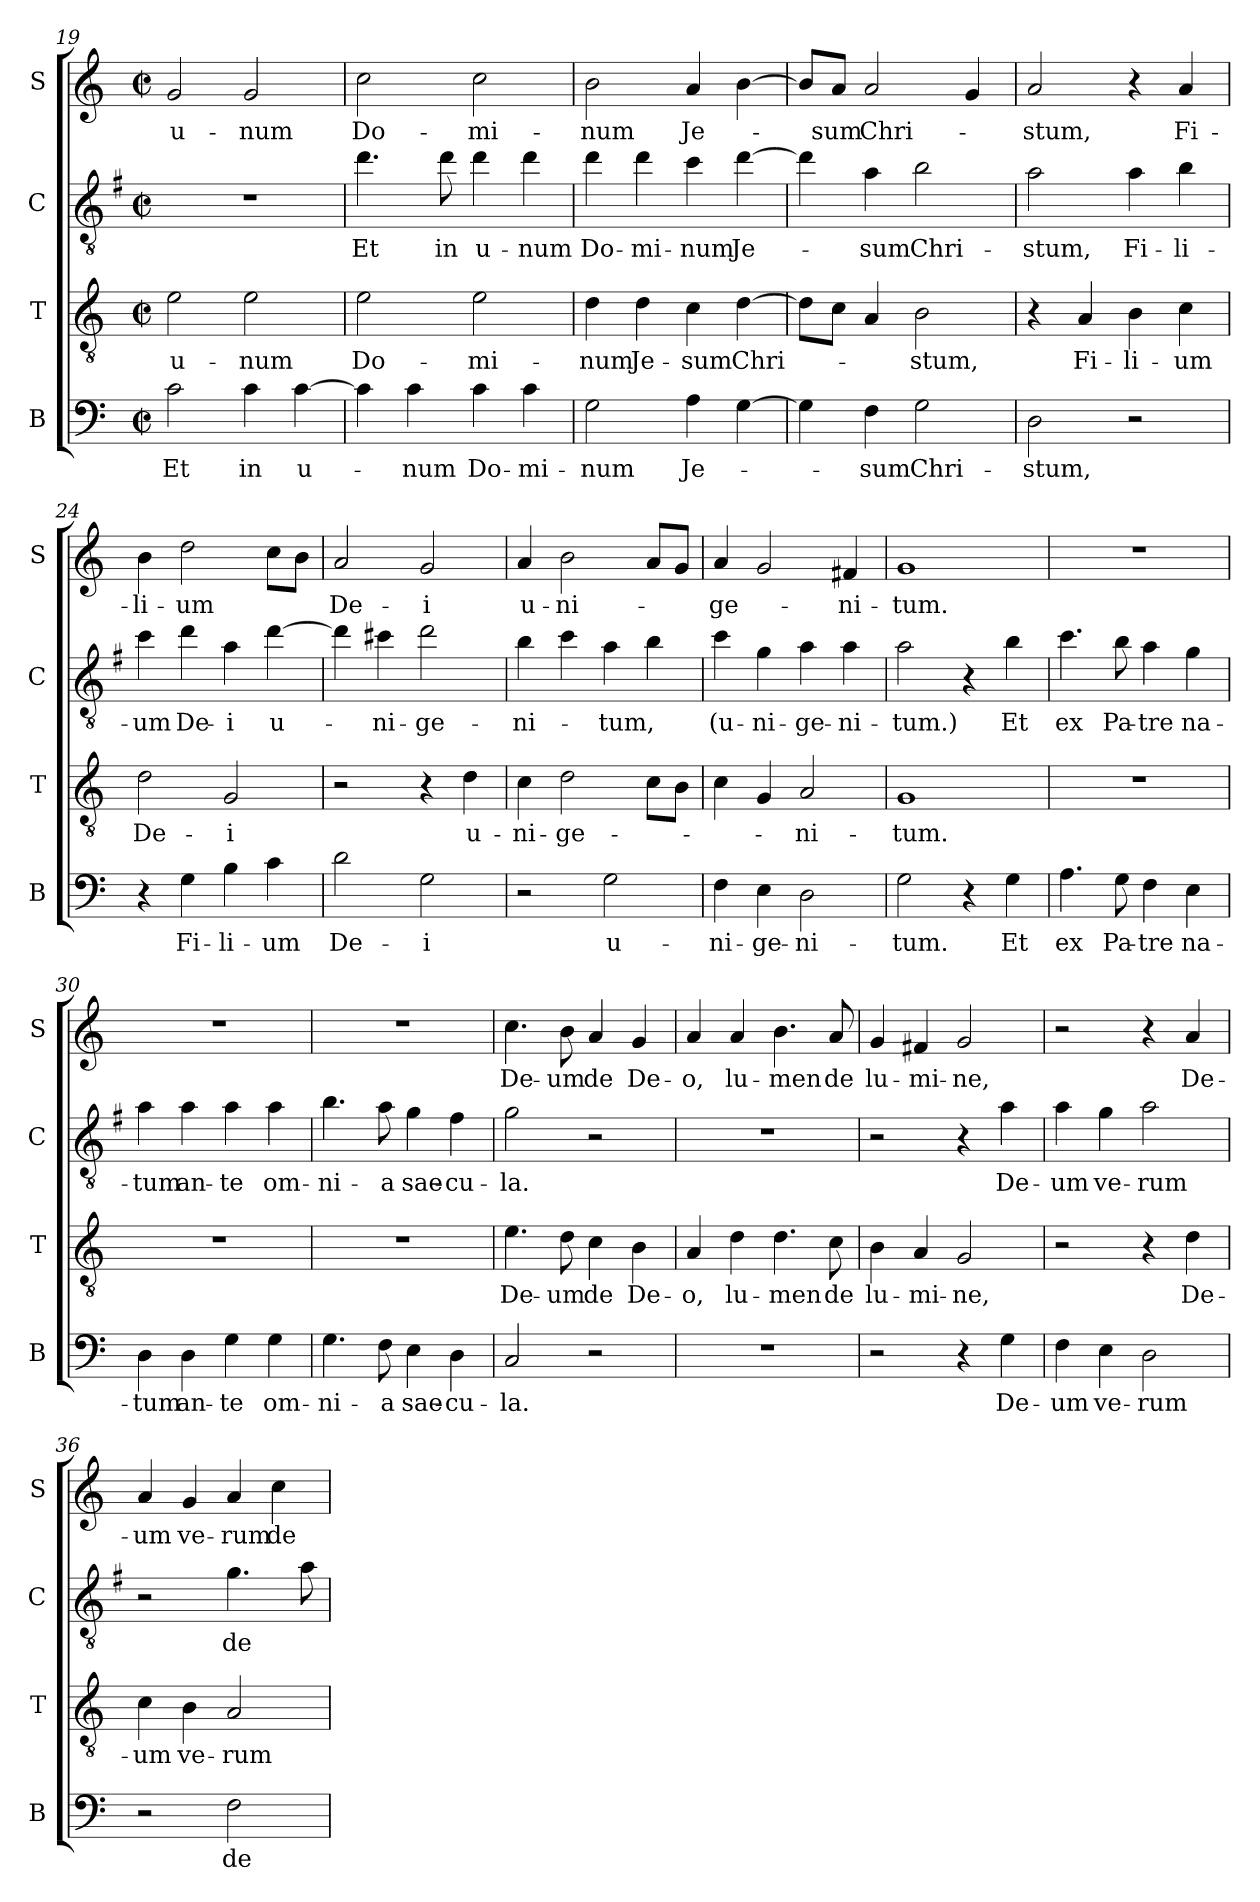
**kern	**text	**kern	**text	**kern	**text	**kern	**text
*part4	*part4	*part3	*part3	*part2	*part2	*part1	*part1
*staff4	*staff4	*staff3	*staff3	*staff2	*staff2	*staff1	*staff1
*I"B	*	*I"T	*	*I"C	*	*I"S	*
*I'B	*	*I'T	*	*I'C	*	*I'S	*
!!LO:LB:g=z
*clefF4	*	*clefGv2	*	*clefGv2	*	*clefG2	*
*	*	*	*	*ITrd4c7	*	*	*
*k[]	*	*k[]	*	*k[]	*	*k[]	*
*M2/2	*	*M2/2	*	*M2/2	*	*M2/2	*
*met(c|)	*	*met(c|)	*	*met(c|)	*	*met(c|)	*
=19	=19	=19	=19	=19	=19	=19	=19
!	!LO:LY:b	!	!LO:LY:b	!	!	!	!LO:LY:b
2c\	Et	2e\	u-	1r	.	2g/	u-
!	!LO:LY:b	!	!LO:LY:b	!	!	!	!LO:LY:b
4c\	in	2e\	-num	.	.	2g/	-num
!	!LO:LY:b	!	!	!	!	!	!
[4c\	u-	.	.	.	.	.	.
=20	=20	=20	=20	=20	=20	=20	=20
!	!	!	!LO:LY:b	!	!LO:LY:b	!	!LO:LY:b
4c\]	.	2e\	Do-	4.g\	Et	2cc\	Do-
!	!LO:LY:b	!	!	!	!	!	!
4c\	-num	.	.	.	.	.	.
!	!	!	!	!	!LO:LY:b	!	!
.	.	.	.	8g\	in	.	.
!	!LO:LY:b	!	!LO:LY:b	!	!LO:LY:b	!	!LO:LY:b
4c\	Do-	2e\	-mi-	4g\	u-	2cc\	-mi-
!	!LO:LY:b	!	!	!	!LO:LY:b	!	!
4c\	-mi-	.	.	4g\	-num	.	.
=21	=21	=21	=21	=21	=21	=21	=21
!	!LO:LY:b	!	!LO:LY:b	!	!LO:LY:b	!	!LO:LY:b
2G\	-num	4d\	-num	4g\	Do-	2b\	-num
!	!	!	!LO:LY:b	!	!LO:LY:b	!	!
.	.	4d\	Je-	4g\	-mi-	.	.
!	!LO:LY:b	!	!LO:LY:b	!	!LO:LY:b	!	!LO:LY:b
4A\	Je-	4c\	-sum	4f\	-num	4a/	Je-
!	!	!	!LO:LY:b	!	!LO:LY:b	!	!
[4G\	.	[4d\	Chri-	[4g\	Je-	[4b\	.
=22	=22	=22	=22	=22	=22	=22	=22
4G\]	.	8d\L]	.	4g\]	.	8b/L]	.
!	!	!	!	!	!	!	!LO:LY:b
.	.	8c\J	.	.	.	8a/J	-sum
!	!LO:LY:b	!	!	!	!LO:LY:b	!	!LO:LY:b
4F\	-sum	4A/	.	4d\	-sum	2a/	Chri-
!	!LO:LY:b	!	!LO:LY:b	!	!LO:LY:b	!	!
2G\	Chri-	2B\	-stum,	2e\	Chri-	.	.
.	.	.	.	.	.	4g/	.
=23	=23	=23	=23	=23	=23	=23	=23
!	!LO:LY:b	!	!	!	!LO:LY:b	!	!LO:LY:b
2D\	-stum,	4r	.	2d\	-stum,	2a/	-stum,
!	!	!	!LO:LY:b	!	!	!	!
.	.	4A/	Fi-	.	.	.	.
!	!	!	!LO:LY:b	!	!LO:LY:b	!	!
2r	.	4B\	-li-	4d\	Fi-	4r	.
!	!	!	!LO:LY:b	!	!LO:LY:b	!	!LO:LY:b
.	.	4c\	-um	4e\	-li-	4a/	Fi-
!!LO:LB:g=z
=24	=24	=24	=24	=24	=24	=24	=24
!	!	!	!LO:LY:b	!	!LO:LY:b	!	!LO:LY:b
4r	.	2d\	De-	4f\	-um	4b\	-li-
!	!LO:LY:b	!	!	!	!LO:LY:b	!	!LO:LY:b
4G\	Fi-	.	.	4g\	De-	2dd\	-um
!	!LO:LY:b	!	!LO:LY:b	!	!LO:LY:b	!	!
4B\	-li-	2G/	-i	4d\	-i	.	.
!	!LO:LY:b	!	!	!	!LO:LY:b	!	!
4c\	-um	.	.	[4g\	u-	8cc\L	.
.	.	.	.	.	.	8b\J	.
=25	=25	=25	=25	=25	=25	=25	=25
!	!LO:LY:b	!	!	!	!	!	!LO:LY:b
2d\	De-	2r	.	4g\]	.	2a/	De-
!	!	!	!	!	!LO:LY:b	!	!
.	.	.	.	4f#X\	-ni-	.	.
!	!LO:LY:b	!	!	!	!LO:LY:b	!	!LO:LY:b
2G\	-i	4r	.	2g\	-ge-	2g/	-i
!	!	!	!LO:LY:b	!	!	!	!
.	.	4d\	u-	.	.	.	.
=26	=26	=26	=26	=26	=26	=26	=26
!	!	!	!LO:LY:b	!	!LO:LY:b	!	!LO:LY:b
2r	.	4c\	-ni-	4e\	-ni-	4a/	u-
!	!	!	!LO:LY:b	!	!	!	!LO:LY:b
.	.	2d\	-ge-	4f\	.	2b\	-ni-
!	!LO:LY:b	!	!	!	!LO:LY:b	!	!
2G\	u-	.	.	4d\	-tum,	.	.
.	.	8c\L	.	4e\	.	8a/L	.
.	.	8B\J	.	.	.	8g/J	.
=27	=27	=27	=27	=27	=27	=27	=27
!	!LO:LY:b	!	!	!	!LO:LY:b	!	!LO:LY:b
4F\	-ni-	4c\	.	4f\	(u-	4a/	-ge-
!	!LO:LY:b	!	!	!	!LO:LY:b	!	!
4E\	-ge-	4G/	.	4c\	-ni-	2g/	.
!	!LO:LY:b	!	!LO:LY:b	!	!LO:LY:b	!	!
2D\	-ni-	2A/	-ni-	4d\	-ge-	.	.
!	!	!	!	!	!LO:LY:b	!	!LO:LY:b
.	.	.	.	4d\	-ni-	4f#X/	-ni-
=28	=28	=28	=28	=28	=28	=28	=28
!	!LO:LY:b	!	!LO:LY:b	!	!LO:LY:b	!	!LO:LY:b
2G\	-tum.	1G	-tum.	2d\	-tum.)	1g	-tum.
4r	.	.	.	4r	.	.	.
!	!LO:LY:b	!	!	!	!LO:LY:b	!	!
4G\	Et	.	.	4e\	Et	.	.
=29	=29	=29	=29	=29	=29	=29	=29
!	!LO:LY:b	!	!	!	!LO:LY:b	!	!
4.A\	ex	1r	.	4.f\	ex	1r	.
!	!LO:LY:b	!	!	!	!LO:LY:b	!	!
8G\	Pa-	.	.	8e\	Pa-	.	.
!	!LO:LY:b	!	!	!	!LO:LY:b	!	!
4F\	-tre	.	.	4d\	-tre	.	.
!	!LO:LY:b	!	!	!	!LO:LY:b	!	!
4E\	na-	.	.	4c\	na-	.	.
!!LO:PB:g=z
=30	=30	=30	=30	=30	=30	=30	=30
!	!LO:LY:b	!	!	!	!LO:LY:b	!	!
4D\	-tum	1r	.	4d\	-tum	1r	.
!	!LO:LY:b	!	!	!	!LO:LY:b	!	!
4D\	an-	.	.	4d\	an-	.	.
!	!LO:LY:b	!	!	!	!LO:LY:b	!	!
4G\	-te	.	.	4d\	-te	.	.
!	!LO:LY:b	!	!	!	!LO:LY:b	!	!
4G\	om-	.	.	4d\	om-	.	.
=31	=31	=31	=31	=31	=31	=31	=31
!	!LO:LY:b	!	!	!	!LO:LY:b	!	!
4.G\	-ni-	1r	.	4.e\	-ni-	1r	.
!	!LO:LY:b	!	!	!	!LO:LY:b	!	!
8F\	-a	.	.	8d\	-a	.	.
!	!LO:LY:b	!	!	!	!LO:LY:b	!	!
4E\	sae-	.	.	4c\	sae-	.	.
!	!LO:LY:b	!	!	!	!LO:LY:b	!	!
4D\	-cu-	.	.	4B\	-cu-	.	.
=32	=32	=32	=32	=32	=32	=32	=32
!	!LO:LY:b	!	!LO:LY:b	!	!LO:LY:b	!	!LO:LY:b
2C/	-la.	4.e\	De-	2c\	-la.	4.cc\	De-
!	!	!	!LO:LY:b	!	!	!	!LO:LY:b
.	.	8d\	-um	.	.	8b\	-um
!	!	!	!LO:LY:b	!	!	!	!LO:LY:b
2r	.	4c\	de	2r	.	4a/	de
!	!	!	!LO:LY:b	!	!	!	!LO:LY:b
.	.	4B\	De-	.	.	4g/	De-
=33	=33	=33	=33	=33	=33	=33	=33
!	!	!	!LO:LY:b	!	!	!	!LO:LY:b
1r	.	4A/	-o,	1r	.	4a/	-o,
!	!	!	!LO:LY:b	!	!	!	!LO:LY:b
.	.	4d\	lu-	.	.	4a/	lu-
!	!	!	!LO:LY:b	!	!	!	!LO:LY:b
.	.	4.d\	-men	.	.	4.b\	-men
!	!	!	!LO:LY:b	!	!	!	!LO:LY:b
.	.	8c\	de	.	.	8a/	de
=34	=34	=34	=34	=34	=34	=34	=34
!	!	!	!LO:LY:b	!	!	!	!LO:LY:b
2r	.	4B\	lu-	2r	.	4g/	lu-
!	!	!	!LO:LY:b	!	!	!	!LO:LY:b
.	.	4A/	-mi-	.	.	4f#X/	-mi-
!	!	!	!LO:LY:b	!	!	!	!LO:LY:b
4r	.	2G/	-ne,	4r	.	2g/	-ne,
!	!LO:LY:b	!	!	!	!LO:LY:b	!	!
4G\	De-	.	.	4d\	De-	.	.
!!LO:LB:g=z
=35	=35	=35	=35	=35	=35	=35	=35
!	!LO:LY:b	!	!	!	!LO:LY:b	!	!
4F\	-um	2r	.	4d\	-um	2r	.
!	!LO:LY:b	!	!	!	!LO:LY:b	!	!
4E\	ve-	.	.	4c\	ve-	.	.
!	!LO:LY:b	!	!	!	!LO:LY:b	!	!
2D\	-rum	4r	.	2d\	-rum	4r	.
!	!	!	!LO:LY:b	!	!	!	!LO:LY:b
.	.	4d\	De-	.	.	4a/	De-
=36	=36	=36	=36	=36	=36	=36	=36
!	!	!	!LO:LY:b	!	!	!	!LO:LY:b
2r	.	4c\	-um	2r	.	4a/	-um
!	!	!	!LO:LY:b	!	!	!	!LO:LY:b
.	.	4B\	ve-	.	.	4g/	ve-
!	!LO:LY:b	!	!LO:LY:b	!	!LO:LY:b	!	!LO:LY:b
2F\	de	2A/	-rum	4.c\	de	4a/	-rum
!	!	!	!	!	!	!	!LO:LY:b
.	.	.	.	.	.	4cc\	de
.	.	.	.	8d\	.	.	.
=	=	=	=	=	=	=	=
*-	*-	*-	*-	*-	*-	*-	*-
